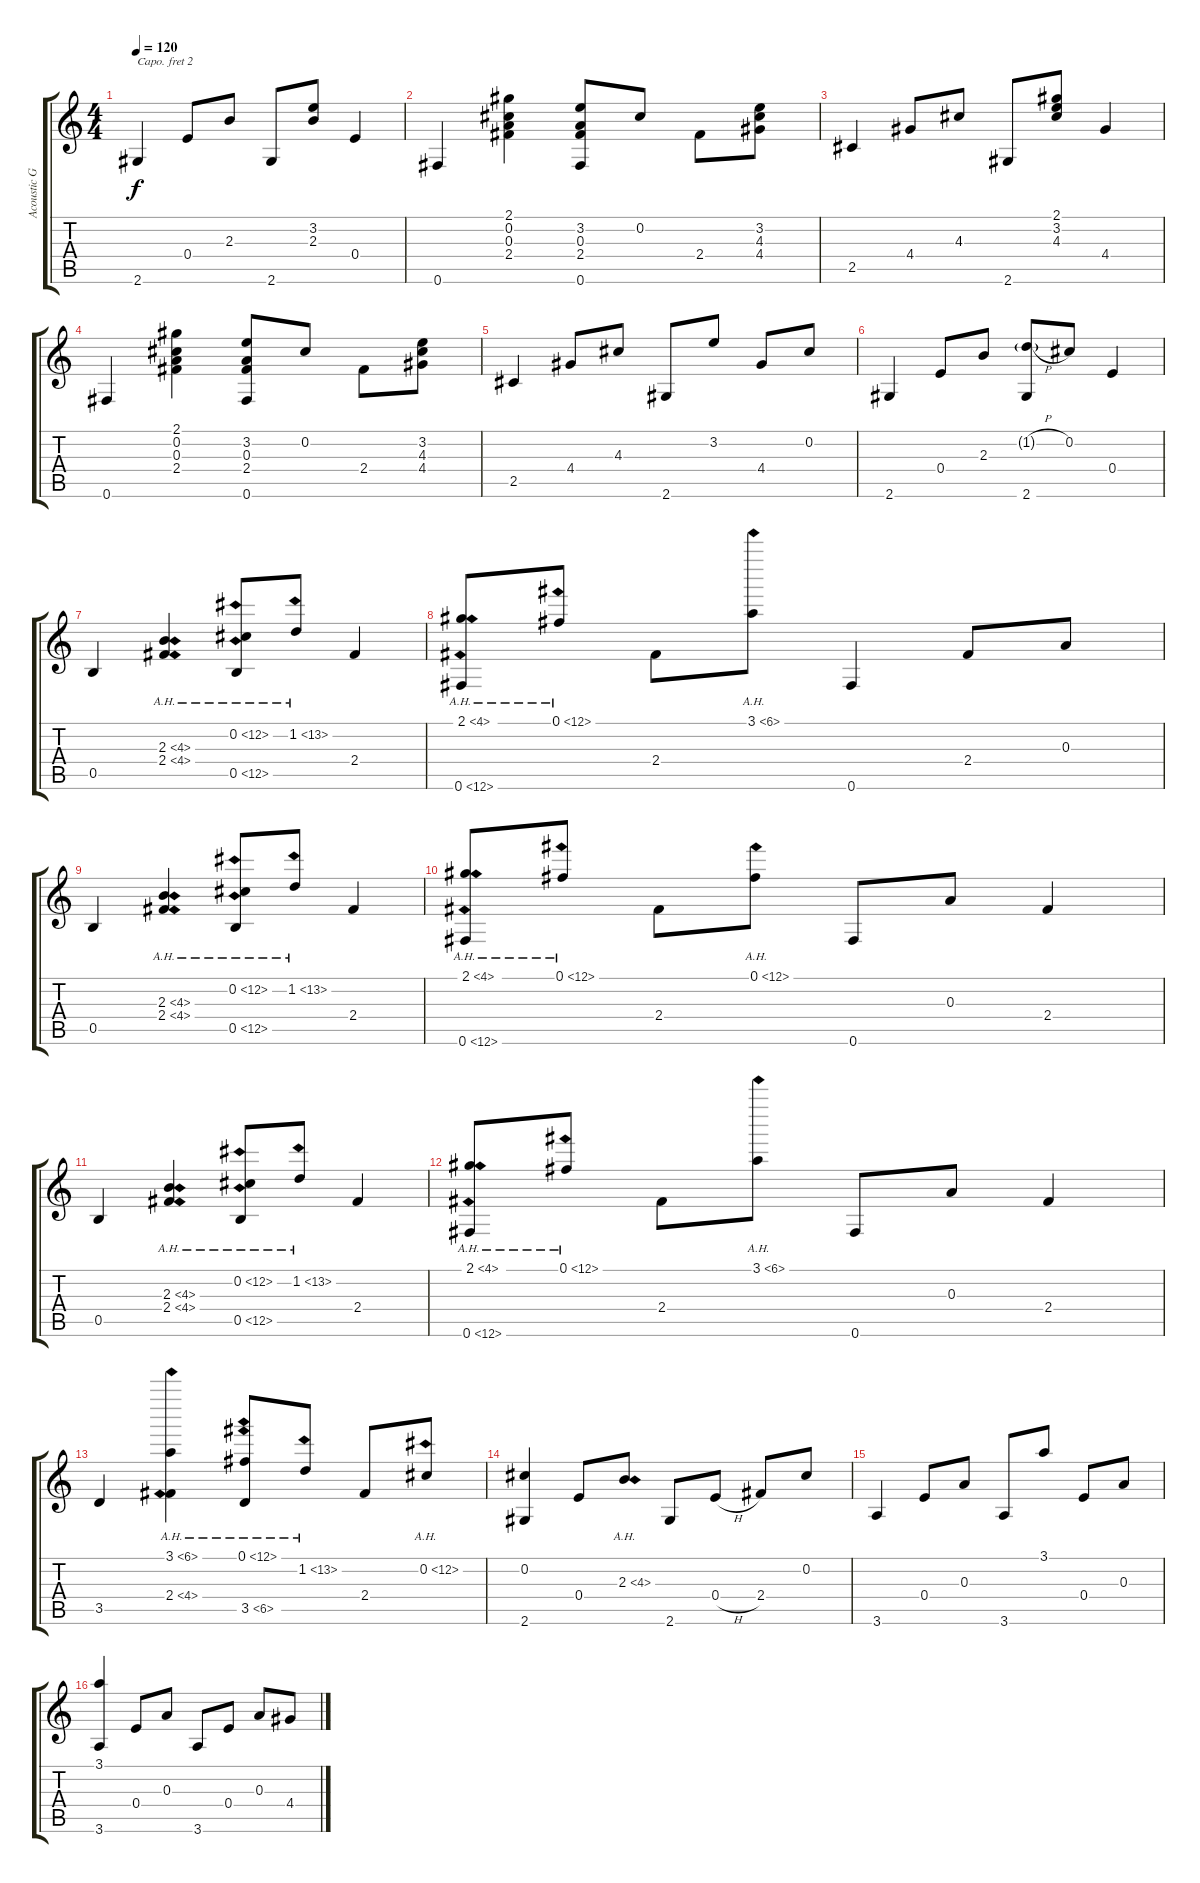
\track ("Acoustic Guitar" "Acoustic G") {instrument acousticguitarnylon}
\staff {score tabs}
\capo 2
\tuning (E4 B3 G3 D3 A2 E2) {hide}
\ts (4 4)
\tempo 120
\clef g2
\ks c
2.6.4{dy f} 0.4.8 2.3.8 2.6.8 (3.2 2.3).8 0.4.4 |
0.6.4 (2.1 0.2 0.3 2.4).4 (3.2 0.3 2.4 0.6).8 0.2.8 2.4.8 (3.2 4.3 4.4).8 |
2.5.4 4.4.8 4.3.8 2.6.8 (2.1 3.2 4.3).8 4.4.4 |
0.6.4 (2.1 0.2 0.3 2.4).4 (3.2 0.3 2.4 0.6).8 0.2.8 2.4.8 (3.2 4.3 4.4).8 |
2.5.4 4.4.8 4.3.8 2.6.8 3.2.8 4.4.8 0.2.8 |
2.6.4 0.4.8 2.3.8 (1.2{h g} 2.6).8 0.2.8 0.4.4 |
0.5.4 (2.3{ah 2} 2.4{ah 2}).4 (0.2{ah 12} 0.5{ah 12}).8 1.2{ah 12}.8 2.4.4 |
(2.1{ah 2} 0.6{ah 12}).8 0.1{ah 12}.8 2.4.8 3.1{ah 3}.8 0.6.4 2.4.8 0.3.8 |
0.5.4 (2.3{ah 2} 2.4{ah 2}).4 (0.2{ah 12} 0.5{ah 12}).8 1.2{ah 12}.8 2.4.4 |
(2.1{ah 2} 0.6{ah 12}).8 0.1{ah 12}.8 2.4.8 0.1{ah 12}.8 0.6.8 0.3.8 2.4.4 |
0.5.4 (2.3{ah 2} 2.4{ah 2}).4 (0.2{ah 12} 0.5{ah 12}).8 1.2{ah 12}.8 2.4.4 |
(2.1{ah 2} 0.6{ah 12}).8 0.1{ah 12}.8 2.4.8 3.1{ah 3}.8 0.6.8 0.3.8 2.4.4 |
3.5.4 (3.1{ah 3} 2.4{ah 2}).4 (0.1{ah 12} 3.5{ah 3}).8 1.2{ah 12}.8 2.4.8 0.2{ah 12}.8 |
(0.2 2.6).4 0.4.8 2.3{ah 2}.8 2.6.8 0.4{h}.8 2.4.8 0.2.8 |
3.6.4 0.4.8 0.3.8 3.6.8 3.1.8 0.4.8 0.3.8 |
(3.1 3.6).4 0.4.8 0.3.8 3.6.8 0.4.8 0.3.8 4.4.8
